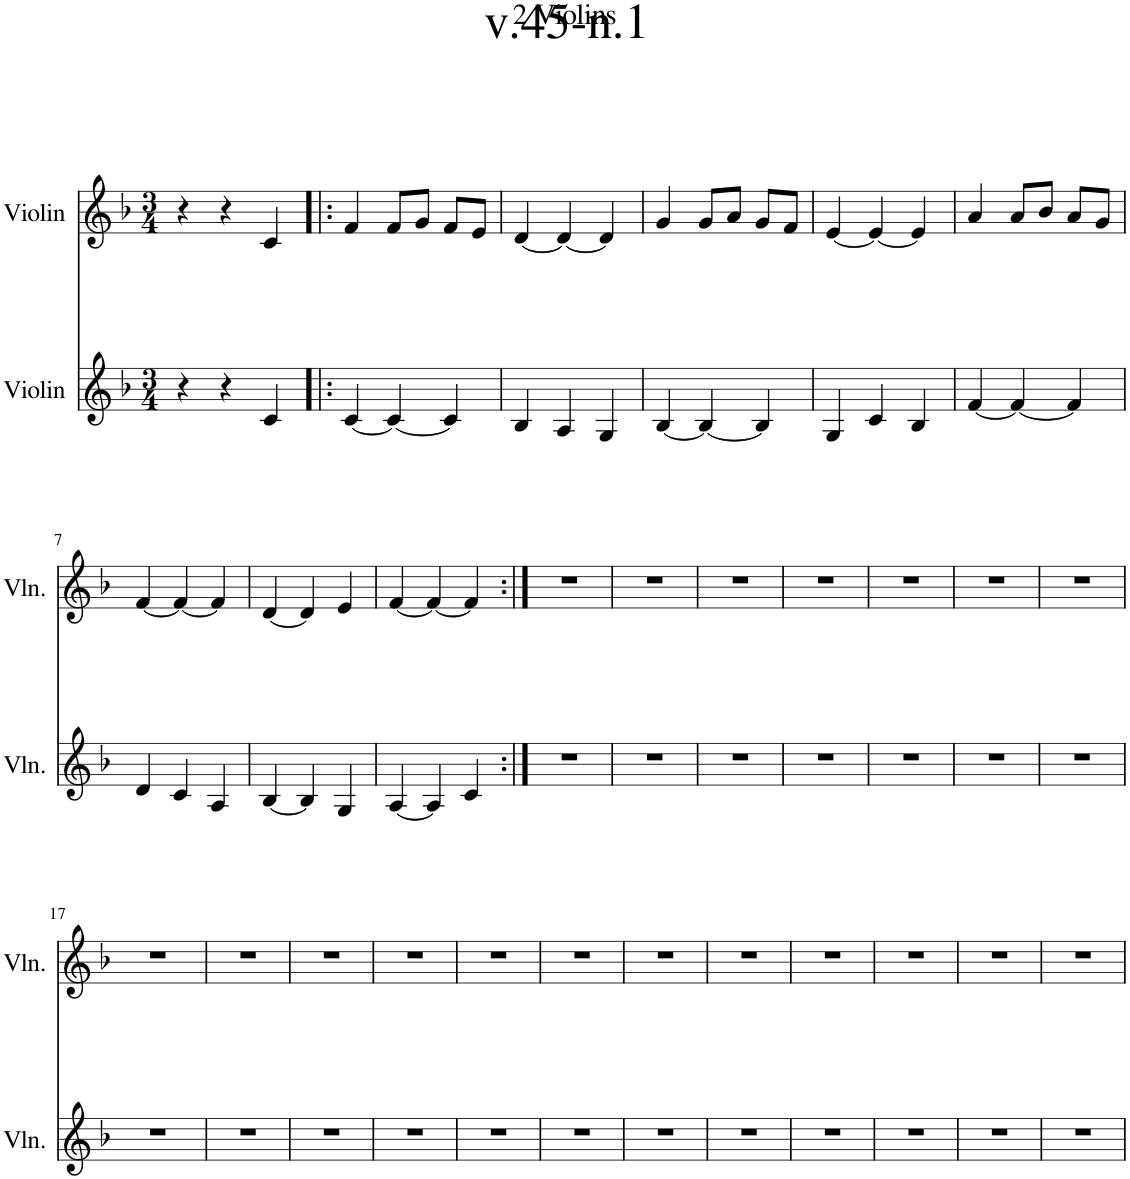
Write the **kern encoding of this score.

**kern	**kern
*part2	*part1
*staff2	*staff1
*I"Violin	*I"Violin
*I'Vln.	*I'Vln.
*clefG2	*clefG2
*k[b-]	*k[b-]
*M3/4	*M3/4
=1	=1
4r	4r
4r	4r
4c/	4c/
=2!|:	=2!|:
[4c/	4f/
4c/_	8f/L
.	8g/J
4c/]	8f/L
.	8e/J
=3	=3
4B-/	[4d/
4A/	4d/_
4G/	4d/]
=4	=4
[4B-/	4g/
4B-/_	8g/L
.	8a/J
4B-/]	8g/L
.	8f/J
=5	=5
4G/	[4e/
4c/	4e/_
4B-/	4e/]
=6	=6
[4f/	4a/
4f/_	8a/L
.	8b-/J
4f/]	8a/L
.	8g/J
!!LO:LB:g=z
=7	=7
4d/	[4f/
4c/	4f/_
4A/	4f/]
=8	=8
[4B-/	[4d/
4B-/]	4d/]
4G/	4e/
=9	=9
[4A/	[4f/
4A/]	4f/_
4c/	4f/]
=10:|!	=10:|!
2.r	2.r
=11	=11
2.r	2.r
=12	=12
2.r	2.r
=13	=13
2.r	2.r
=14	=14
2.r	2.r
=15	=15
2.r	2.r
=16	=16
2.r	2.r
!!LO:LB:g=z
=17	=17
2.r	2.r
=18	=18
2.r	2.r
=19	=19
2.r	2.r
=20	=20
2.r	2.r
=21	=21
2.r	2.r
=22	=22
2.r	2.r
=23	=23
2.r	2.r
=24	=24
2.r	2.r
=25	=25
2.r	2.r
=26	=26
2.r	2.r
=27	=27
2.r	2.r
=28	=28
2.r	2.r
=	=
*-	*-
